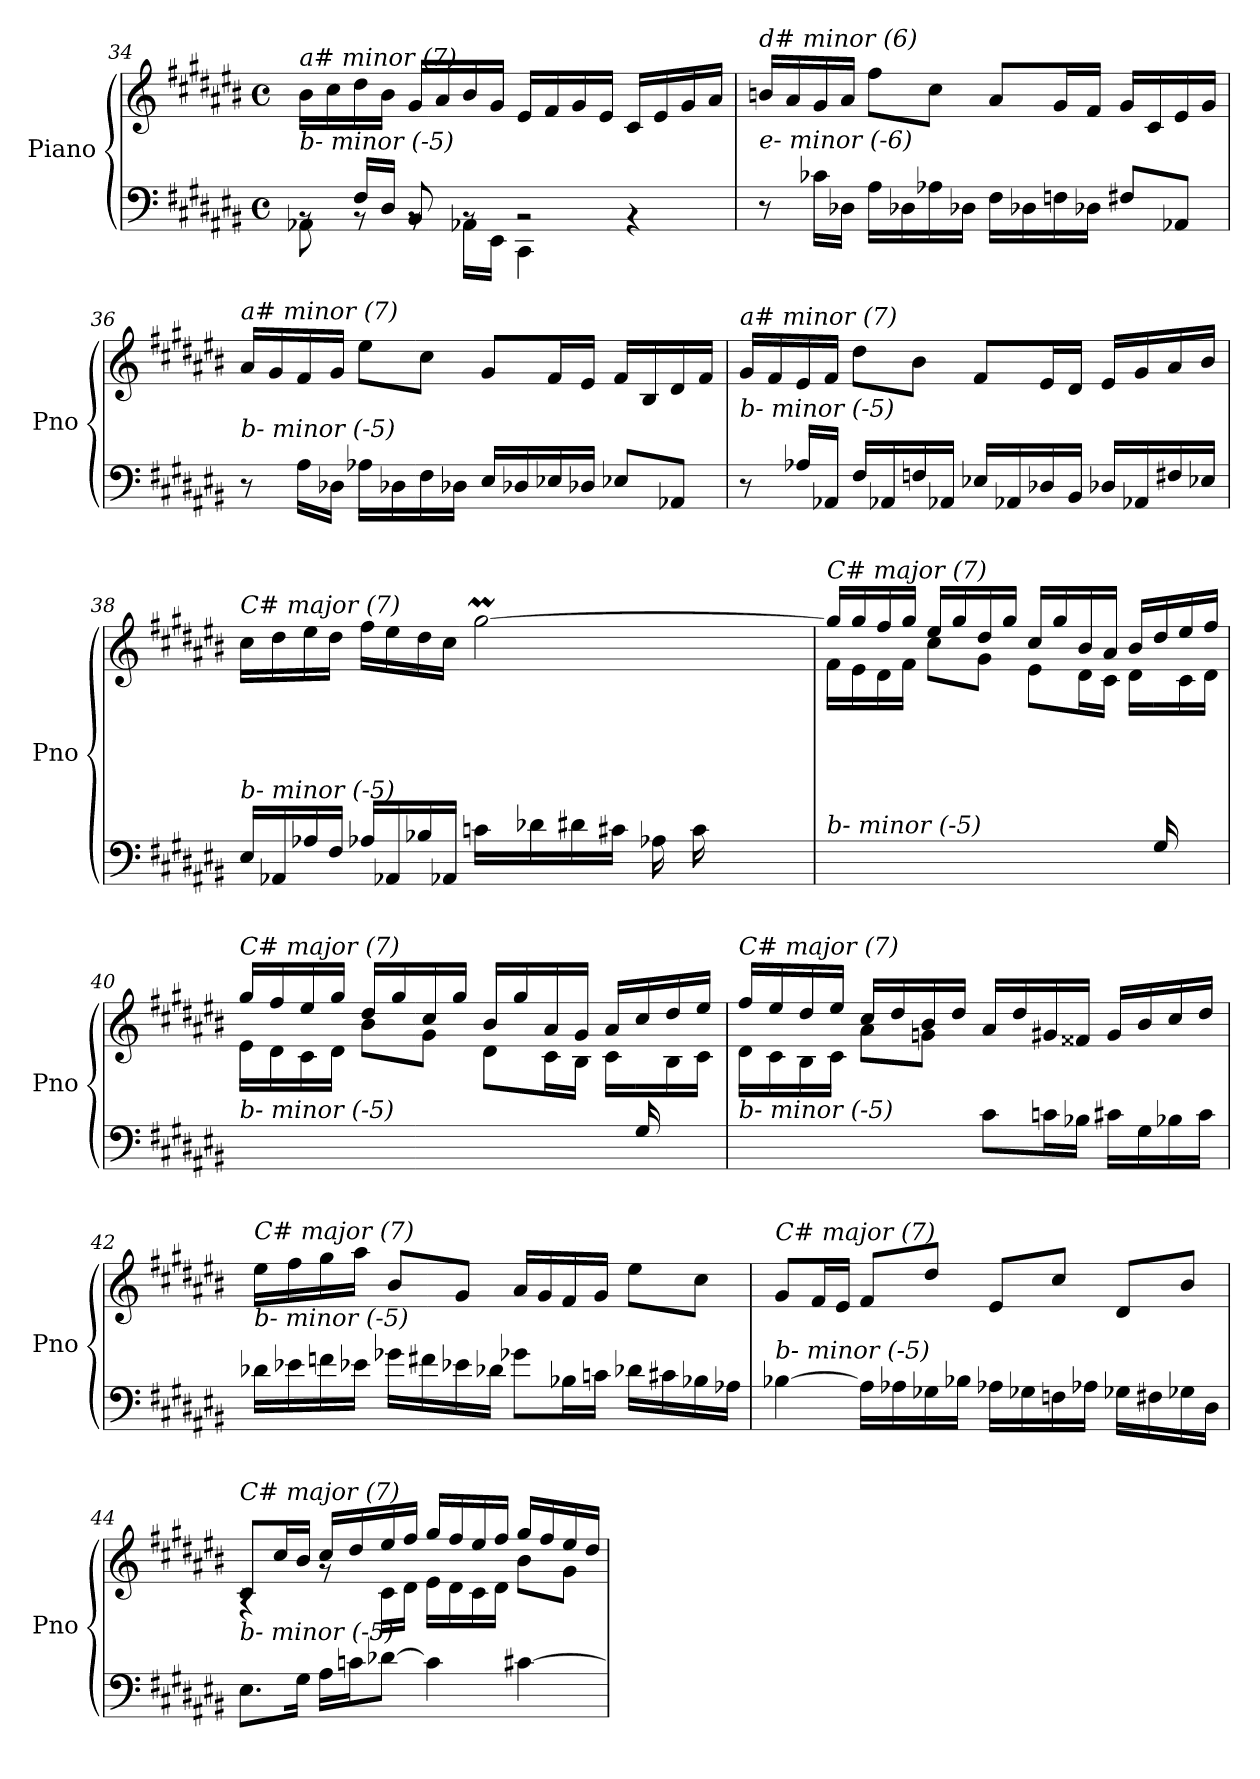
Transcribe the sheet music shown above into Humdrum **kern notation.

**kern	**kern
*part1	*part1
*staff2	*staff1
*I"Piano	*
*I'Pno	*
!!LO:LB:g=z
*clefF4	*clefG2
*k[f#c#g#d#a#e#b#]	*k[f#c#g#d#a#e#b#]
*M4/4	*M4/4
*met(c)	*met(c)
=34	=34
*^	*
!	!	!LO:TX:i:t=a# minor (7)
!LO:TX:i:t=b- minor (-5)	!	!
8rBB	8AA-Xi\	16b#\LL
.	.	16cc#\
16F#/LL	8rBB	16dd#\
16D#/JJ	.	16b#\JJ
8BB#/	8rBB	16g#/LL
.	.	16a#/
8rBB	16AA-Xi\LL	16b#/
.	16EE#\JJ	16g#/JJ
2rBB	4CC#\	16e#/LL
.	.	16f#/
.	.	16g#/
.	.	16e#/JJ
.	4rBB	16c#/LL
.	.	16e#/
.	.	16g#/
.	.	16a#/JJ
*v	*v	*
=35	=35
!	!LO:TX:i:t=d# minor (6)
!LO:TX:i:t=e- minor (-6)	!
8r	16bn/LL
.	16a#/
16c-Xi\LL	16g#/
16D-Xi\JJ	16a#/JJ
16A#\LL	8ff#\L
16D-Xi\	.
16A-Xi\	8cc#\J
16D-Xi\JJ	.
16F#\LL	8a#/L
16D-Xi\	.
16Fni\	16g#/L
16D-Xi\JJ	16f#/JJ
8F#i/L	16g#/LL
.	16c#/
8AA-Xi/J	16e#/
.	16g#/JJ
=36	=36
!	!LO:TX:i:t=a# minor (7)
!LO:TX:i:t=b- minor (-5)	!
8r	16a#/LL
.	16g#/
16A#\LL	16f#/
16D-Xi\JJ	16g#/JJ
16A-Xi\LL	8ee#\L
16D-Xi\	.
16F#\	8cc#\J
16D-Xi\JJ	.
16E#/LL	8g#/L
16D-Xi/	.
16E-Xi/	16f#/L
16D-Xi/JJ	16e#/JJ
8E-Xi/L	16f#/LL
.	16B#/
8AA-Xi/J	16d#/
.	16f#/JJ
!!LO:LB:g=z
=37	=37
!	!LO:TX:i:t=a# minor (7)
!LO:TX:i:t=b- minor (-5)	!
8r	16g#/LL
.	16f#/
16A-Xi/LL	16e#/
16AA-Xi/JJ	16f#/JJ
16F#/LL	8dd#\L
16AA-Xi/	.
16Fni/	8b#\J
16AA-Xi/JJ	.
16E-Xi/LL	8f#/L
16AA-Xi/	.
16D-Xi/	16e#/L
16BB#/JJ	16d#/JJ
16D-Xi/LL	16e#/LL
16AA-Xi/	16g#/
16F#i/	16a#/
16E-Xi/JJ	16b#/JJ
=38	=38
*^	*^
*	*	*	*^
!	!	!LO:TX:i:t=C# major (7)	!	!
!LO:TX:i:t=b- minor (-5)	!	!	!	!
2ryy	16E#/LL	16cc#\LL	2ryy	2..ryy
.	16AA-Xi/	16dd#\	.	.
.	16A-Xi/	16ee#\	.	.
.	16F#/JJ	16dd#\JJ	.	.
.	16A-Xi/LL	16ff#\LL	.	.
.	16AA-Xi/	16ee#\	.	.
.	16B-Xi/	16dd#\	.	.
.	16AA-Xi/JJ	16cc#\JJ	.	.
2ryy	16cni\LL	[2gg#M\	32aa#!yy	.
.	.	.	32gg#!yy	.
.	16d-Xi\	.	32ff##X!jyy	.
.	.	.	32gg#!yy	.
.	16d#\	.	32aa#!yy	.
.	.	.	32gg#!yy	.
.	16c#i\JJ	.	32aa#!yy	.
.	.	.	32gg#!yy	.
.	16A-Xi\LL	.	32aa#!yy	.
.	.	.	32gg#!yy	.
.	16c#i\	.	32aa#!yy	.
.	.	.	32gg#!yy	.
.	8ryy	.	32aa#!yy	16d#\
.	.	.	32gg#!yy	.
.	.	.	32aa#!yy	16e#\JJ
.	.	.	32gg#!yy	.
*v	*v	*	*	*
*	*	*v	*v
=39	=39	=39
!	!LO:TX:i:t=C# major (7)	!
!LO:TX:i:t=b- minor (-5)	!	!
2ryy	16gg#/LL]	16f#\LL
.	16gg#/	16e#\
.	16ff#/	16d#\
.	16gg#/JJ	16f#\JJ
.	16ee#/LL	8cc#\L
.	16gg#/	.
.	16dd#/	8g#\J
.	16gg#/JJ	.
4ryy	16cc#/LL	8e#\L
.	16gg#/	.
.	16b#/	16d#\L
.	16a#/JJ	16c#\JJ
16ryy	16b#/LL	16d#\LL
16G#/	16dd#/	16ryy
8ryy	16ee#/	16c#\
.	16ff#/JJ	16d#\JJ
!!LO:LB:g=z	!!
=40	=40	=40
!	!LO:TX:i:t=C# major (7)	!
!LO:TX:i:t=b- minor (-5)	!	!
2ryy	16gg#/LL	16e#\LL
.	16ff#/	16d#\
.	16ee#/	16c#\
.	16gg#/JJ	16d#\JJ
.	16dd#/LL	8b#\L
.	16gg#/	.
.	16cc#/	8g#\J
.	16gg#/JJ	.
4ryy	16b#/LL	8d#\L
.	16gg#/	.
.	16a#/	16c#\L
.	16g#/JJ	16B#\JJ
16ryy	16a#/LL	16c#\LL
16G#/	16cc#/	16ryy
8ryy	16dd#/	16B#\
.	16ee#/JJ	16c#\JJ
=41	=41	=41
!	!LO:TX:i:t=C# major (7)	!
!LO:TX:i:t=b- minor (-5)	!	!
2ryy	16ff#/LL	16d#\LL
.	16ee#/	16c#\
.	16dd#/	16B#\
.	16ee#/JJ	16c#\JJ
.	16cc#/LL	8a#\L
.	16dd#/	.
.	16b#/	8gni\J
.	16dd#/JJ	.
8c#\L	16a#/LL	2ryy
.	16dd#/	.
16cni\L	16g#/	.
16B-Xi\JJ	16f##Xj/JJ	.
16c#i\LL	16g#/LL	.
16G#\	16b#/	.
16B-Xi\	16cc#/	.
16c#i\JJ	16dd#/JJ	.
*	*v	*v
=42	=42
!	!LO:TX:i:t=C# major (7)
!LO:TX:i:t=b- minor (-5)	!
16d-Xi\LL	16ee#\LL
16e-Xi\	16ff#\
16fni\	16gg#\
16e-Xi\JJ	16aa#\JJ
16g-Xi\LL	8b#/L
16f#i\	.
16e-Xi\	8g#/J
16d-Xi\JJ	.
8g-Xi\L	16a#/LL
.	16g#/
16B-Xi\L	16f#/
16cni\JJ	16g#/JJ
16d-Xi\LL	8ee#\L
16c#i\	.
16B-Xi\	8cc#\J
16A-Xi\JJ	.
!!LO:LB:g=z
=43	=43
!	!LO:TX:i:t=C# major (7)
!LO:TX:i:t=b- minor (-5)	!
[4B-Xi\	8g#/L
.	16f#/L
.	16e#/JJ
16A#\LL]	8f#/L
16A-Xi\	.
16G-Xi\	8dd#/J
16B-Xi\JJ	.
16A-Xi\LL	8e#/L
16G-Xi\	.
16Fni\	8cc#/J
16A-Xi\JJ	.
16G-Xi\LL	8d#/L
16F#i\	.
16G-Xi\	8b#/J
16D#\JJ	.
=44	=44
*	*^
!	!LO:TX:i:t=C# major (7)	!
!LO:TX:i:t=b- minor (-5)	!	!
8.E#\L	8c#/L	4rA
.	16cc#/L	.
16G#\Jk	16b#/JJ	.
16A#\LL	16cc#/LL	8rg
16cni\J	16dd#/	.
[8d-Xi\J	16ee#/	16c#\LL
.	16ff#/JJ	16d#\JJ
4c#\]	16gg#/LL	16e#\LL
.	16ff#/	16d#\
.	16ee#/	16c#\
.	16ff#/JJ	16d#\JJ
[4c#i\	16gg#/LL	8b#\L
.	16ff#/	.
.	16ee#/	8g#\J
.	16dd#/JJ	.
*	*v	*v
=	=
*-	*-
